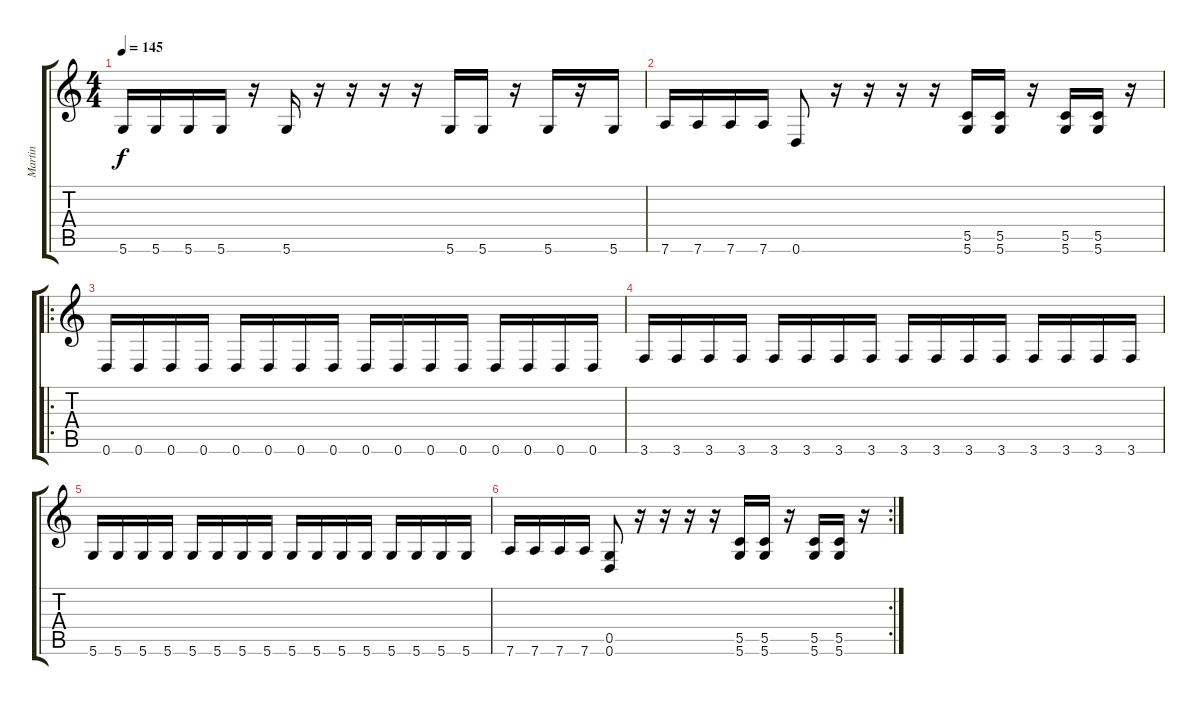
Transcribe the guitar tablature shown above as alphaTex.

\track ("Martin" "Martin") {instrument overdrivenguitar}
\staff {score tabs}
\tuning (D4 A3 F3 C3 G2 D2) {hide}
\ts (4 4)
\tempo 145
\clef g2
\ks c
5.6.16{dy f} 5.6.16 5.6.16 5.6.16 r.16 5.6.16 r.16 r.16 r.16 r.16 5.6.16 5.6.16 r.16 5.6.16 r.16 5.6.16 |
7.6.16 7.6.16 7.6.16 7.6.16 0.6.8 r.16 r.16 r.16 r.16 (5.5 5.6).16 (5.5 5.6).16 r.16 (5.5 5.6).16 (5.5 5.6).16 r.16 |
\ro
0.6.16 0.6.16 0.6.16 0.6.16 0.6.16 0.6.16 0.6.16 0.6.16 0.6.16 0.6.16 0.6.16 0.6.16 0.6.16 0.6.16 0.6.16 0.6.16 |
3.6.16 3.6.16 3.6.16 3.6.16 3.6.16 3.6.16 3.6.16 3.6.16 3.6.16 3.6.16 3.6.16 3.6.16 3.6.16 3.6.16 3.6.16 3.6.16 |
5.6.16 5.6.16 5.6.16 5.6.16 5.6.16 5.6.16 5.6.16 5.6.16 5.6.16 5.6.16 5.6.16 5.6.16 5.6.16 5.6.16 5.6.16 5.6.16 |
\rc 2
7.6.16 7.6.16 7.6.16 7.6.16 (0.5 0.6).8 r.16 r.16 r.16 r.16 (5.5 5.6).16 (5.5 5.6).16 r.16 (5.5 5.6).16 (5.5 5.6).16 r.16
